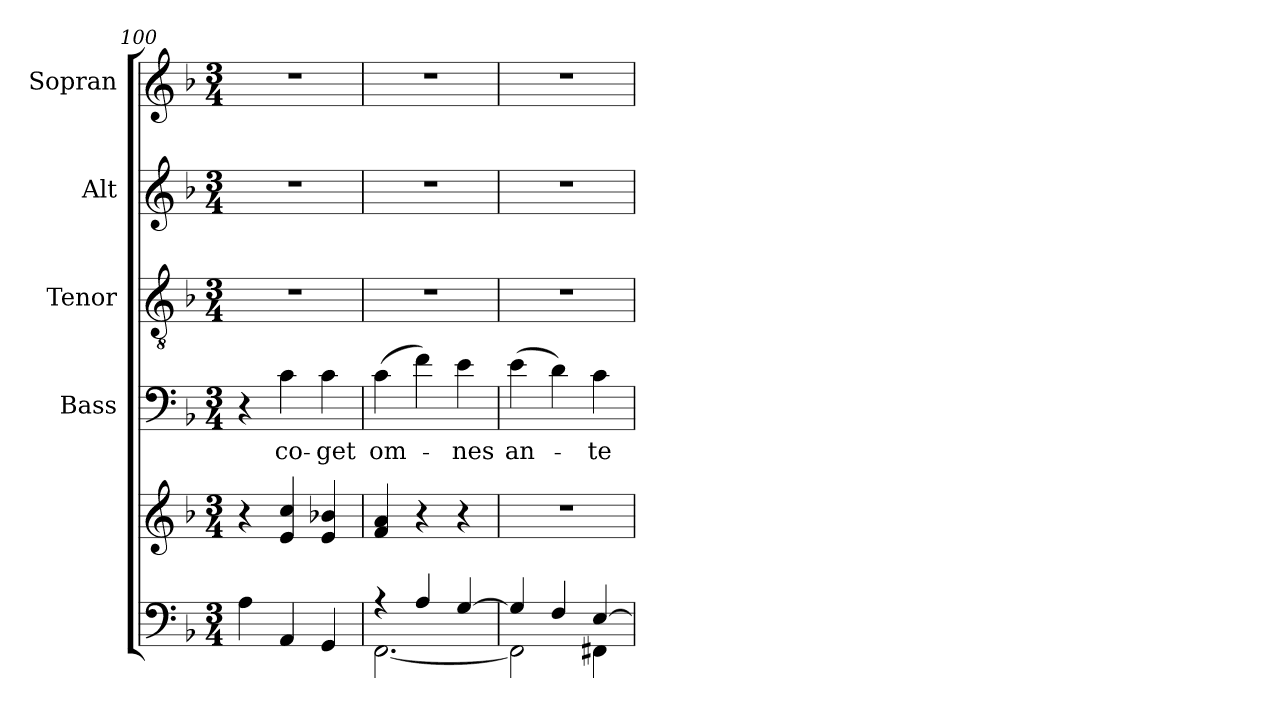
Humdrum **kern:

**kern	**kern	**kern	**text	**kern	**kern	**kern
*part5	*part5	*part4	*part4	*part3	*part2	*part1
*staff6	*staff5	*staff4	*staff4	*staff3	*staff2	*staff1
*	*	*I"Bass	*	*I"Tenor	*I"Alt	*I"Sopran
*	*	*I'B.	*	*I'T.	*I'A.	*I'S.
!!LO:LB:g=z
*clefF4	*clefG2	*clefF4	*	*clefGv2	*clefG2	*clefG2
*k[b-]	*k[b-]	*k[b-]	*	*k[b-]	*k[b-]	*k[b-]
*F:	*F:	*F:	*	*F:	*F:	*F:
*M3/4	*M3/4	*M3/4	*	*M3/4	*M3/4	*M3/4
=100	=100	=100	=100	=100	=100	=100
4A\	4r	4r	.	2.r	2.r	2.r
!	!	!	!LO:LY:b	!	!	!
4AA/	4e/ 4cc/	4c\	co-	.	.	.
!	!	!	!LO:LY:b	!	!	!
4GG/	4e/ 4b-X/	4c\	-get	.	.	.
=101	=101	=101	=101	=101	=101	=101
*^	*	*	*	*	*	*
!	!	!	!	!LO:LY:b	!	!	!
4rA	[<2.FF\	4f/ 4a/	(>4c\	om-	2.r	2.r	2.r
4A/	.	4r	4f\)	.	.	.	.
!	!	!	!	!LO:LY:b	!	!	!
[>4G/	.	4r	4e\	-nes	.	.	.
=102	=102	=102	=102	=102	=102	=102	=102
!	!	!	!	!LO:LY:b	!	!	!
4G/]	2FF\]	2.r	(>4e\	an-	2.r	2.r	2.r
4F/	.	.	4d\)	.	.	.	.
!	!	!	!	!LO:LY:b	!	!	!
[>4E/	4FF#X\	.	4c\	-te	.	.	.
*v	*v	*	*	*	*	*	*
=	=	=	=	=	=	=
*-	*-	*-	*-	*-	*-	*-
